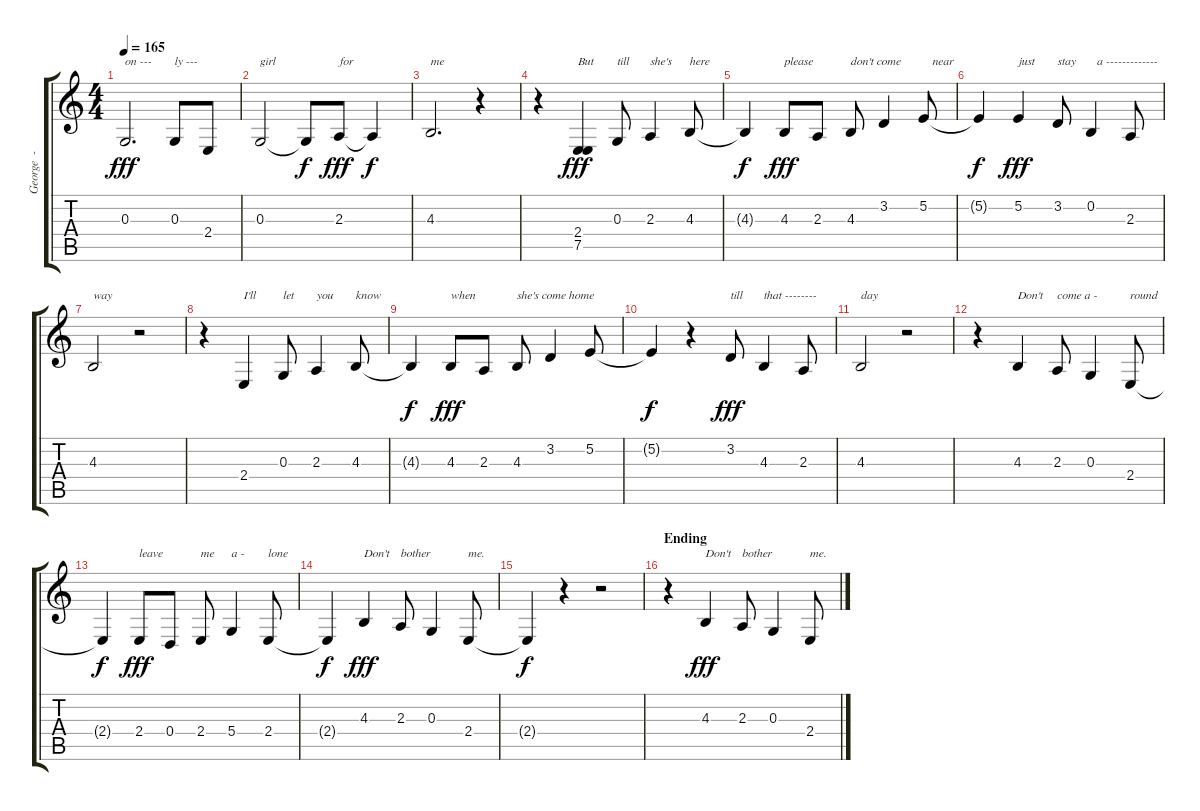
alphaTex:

\track ("George  - Vocals" "George  - ") {instrument altosax}
\staff {score tabs}
\tuning (E4 B3 G3 D3 A2 E2) {hide}
\ts (4 4)
\tempo 165
\clef g2
\ks c
0.3.2{d txt "on ---" dy fff} 0.3.8{txt "ly ---"} 2.4.8 |
0.3.2{txt "girl"} 0.3{t}.8{dy f} 2.3.8{txt "for" dy fff} 2.3{t}.4{dy f} |
4.3.2{d txt "me"} r.4 |
r.4 (2.4 7.5).4{txt "But" dy fff} 0.3.8{txt "till"} 2.3.4{txt "she's"} 4.3.8{txt "here"} |
4.3{t}.4{dy f} 4.3.8{txt "please" dy fff} 2.3.8 4.3.8{txt "don't come"} 3.2.4 5.2.8{txt "   near"} |
5.2{t}.4{dy f} 5.2.4{txt "just" dy fff} 3.2.8{txt "stay"} 0.2.4{txt "  a -------------"} 2.3.8 |
4.3.2{txt "way"} r.2 |
r.4 2.4.4{txt "I'll"} 0.3.8{txt "let"} 2.3.4{txt "you"} 4.3.8{txt "know"} |
4.3{t}.4{dy f} 4.3.8{txt "when" dy fff} 2.3.8 4.3.8{txt "she's come home"} 3.2.4 5.2.8 |
5.2{t}.4{dy f} r.4 3.2.8{txt "till" dy fff} 4.3.4{txt "that --------"} 2.3.8 |
4.3.2{txt "day"} r.2 |
r.4 4.3.4{txt "Don't"} 2.3.8{txt "come a -"} 0.3.4 2.4.8{txt "round"} |
2.4{t}.4{dy f} 2.4.8{txt "leave" dy fff} 0.4.8 2.4.8{txt "me"} 5.4.4{txt "a -"} 2.4.8{txt "lone"} |
2.4{t}.4{dy f} 4.3.4{txt "Don't" dy fff} 2.3.8{txt "bother"} 0.3.4 2.4.8{txt "me."} |
2.4{t}.4{dy f} r.4 r.2 |
\section ("" "Ending")
r.4 4.3.4{txt "Don't" dy fff} 2.3.8{txt "bother"} 0.3.4 2.4.8{txt "me."}
